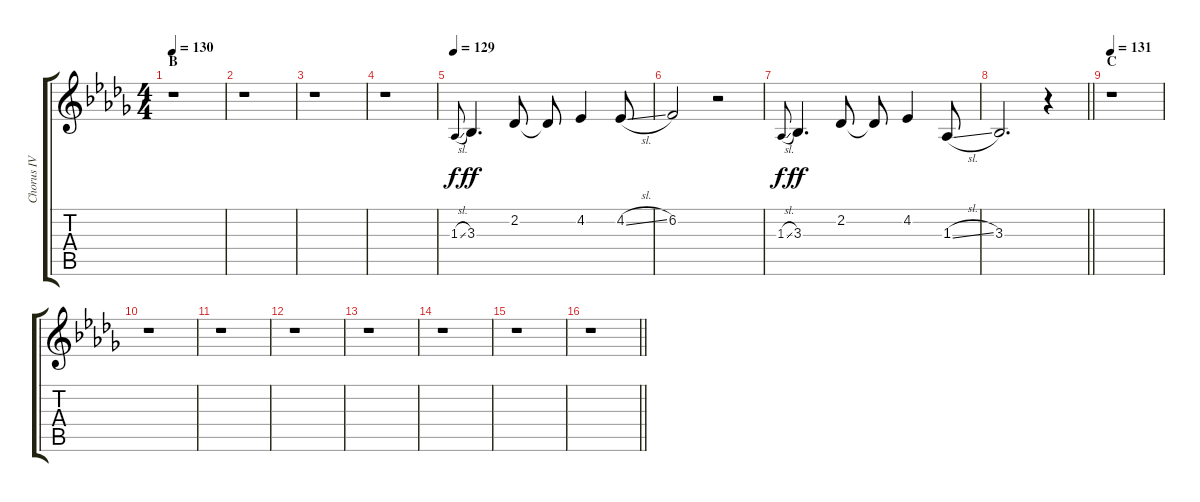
\track ("Chorus IV" "Chorus IV") {instrument voiceoohs}
\staff {score tabs}
\tuning (E4 B3 G3 D3 A2 E2) {hide}
\ts (4 4)
\section ("" "B")
\tempo 130
\clef g2
\ks db
r.1{dy f} |
r.1 |
r.1 |
r.1 |
\tempo 129
1.3{sl}.8{gr onbeat} 3.3.4{d dy ff} 2.2.8 2.2{t}.8 4.2.4 4.2{sl}.8 |
6.2.2 r.2 |
1.3{sl}.8{gr onbeat dy f} 3.3.4{d dy ff} 2.2.8 2.2{t}.8 4.2.4 1.3{sl}.8 |
\barLineRight lightlight
3.3.2{d} r.4 |
\section ("" "C")
\tempo 131
r.1 |
r.1 |
r.1 |
r.1 |
r.1 |
r.1 |
r.1 |
\barLineRight lightlight
r.1
